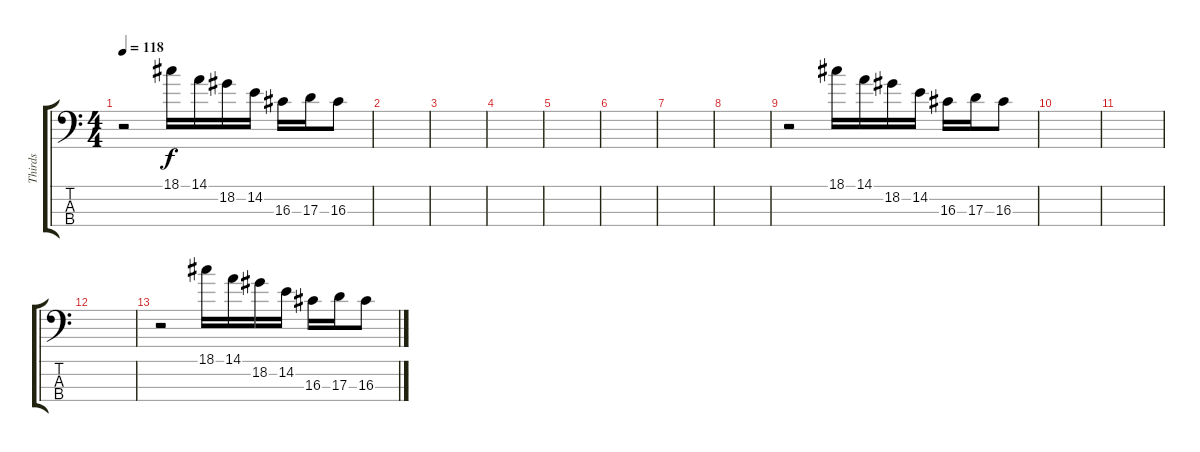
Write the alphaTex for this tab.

\track ("Thirds" "Thirds") {instrument electricbassfinger}
\staff {score tabs}
\tuning (G2 D2 A1 E1) {hide}
\ts (4 4)
\tempo 118
\clef f4
\ks c
r.2{dy f} 18.1.16 14.1.16 18.2.16 14.2.16 16.3.16 17.3.16 16.3.8 |
|
|
|
|
|
|
|
r.2 18.1.16 14.1.16 18.2.16 14.2.16 16.3.16 17.3.16 16.3.8 |
|
|
|
r.2 18.1.16 14.1.16 18.2.16 14.2.16 16.3.16 17.3.16 16.3.8
